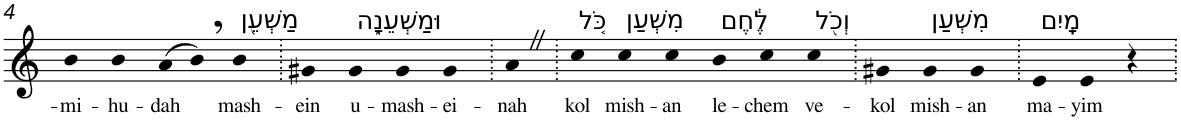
**kern	**text
*part1	*part1
*staff1	*staff1
*I"Piano	*
*I'Pno	*
!!LO:PB:g=z
*clefG2	*
*k[]	*
=4	=4
!	!LO:LY:b
4b	-mi-
!	!LO:LY:b
4b	-hu-
!	!LO:LY:b
(8a	-dah
8b,)	.
!LO:TX:a:t=מַשְׁעֵ֖ן	!
!	!LO:LY:b
4b	mash-
=5.	=5.
!	!LO:LY:b
4g#X	-ein
!LO:TX:a:t=וּמַשְׁעֵנָ֑ה	!
!	!LO:LY:b
4g#	u-
!	!LO:LY:b
4g#	-mash-
!	!LO:LY:b
4g#	-ei-
=6.	=6.
!	!LO:LY:b
4aZ	-nah
=7.	=7.
!LO:TX:a:t=כֹּ֚ל	!
!	!LO:LY:b
4cc	kol
!LO:TX:a:t=מִשְׁעַן	!
!	!LO:LY:b
4cc	mish-
!	!LO:LY:b
4cc	-an
!LO:TX:a:t=לֶ֔חֶם	!
!	!LO:LY:b
4b	le-
!	!LO:LY:b
4cc	-chem
!LO:TX:a:t=וְכֹ֖ל	!
!	!LO:LY:b
4cc	ve-
=8.	=8.
!	!LO:LY:b
4g#X	-kol
!LO:TX:a:t=מִשְׁעַן	!
!	!LO:LY:b
4g#	mish-
!	!LO:LY:b
4g#	-an
=9.	=9.
!LO:TX:a:t=מָֽיִם	!
!	!LO:LY:b
4e	ma-
!	!LO:LY:b
4e	-yim
4r	.
=.	=.
*-	*-
